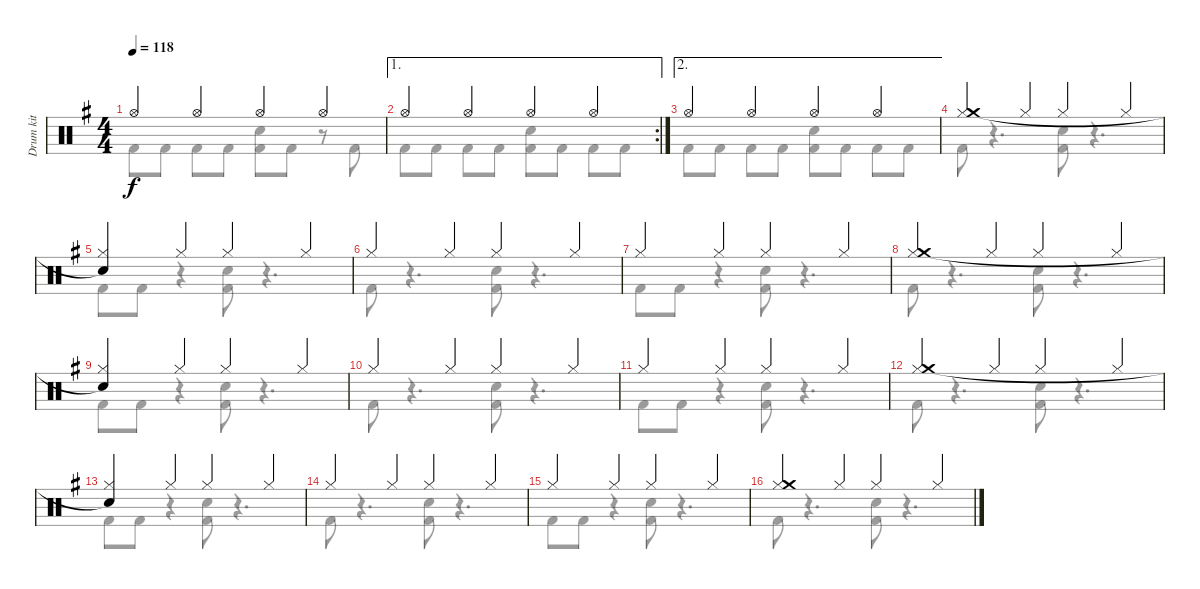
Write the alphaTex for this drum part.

\track ("Drum kit" "Drum kit") {instrument percussion}
\staff {score}
\articulation defaults
\voice
\ts (4 4)
\tempo 118
\clef neutral
\ks eminor "Hi-Hat (open)".4{dy f} "Hi-Hat (open)".4 "Hi-Hat (open)".4 "Hi-Hat (open)".4
|
\ae 1
\rc 2 "Hi-Hat (open)".4 "Hi-Hat (open)".4 "Hi-Hat (open)".4 "Hi-Hat (open)".4
|
\ae 2 "Hi-Hat (open)".4 "Hi-Hat (open)".4 "Hi-Hat (open)".4 "Hi-Hat (open)".4
|
("Hi-Hat (closed)" "Crash medium (hit)").4{volume 12} "Hi-Hat (closed)".4 "Hi-Hat (closed)".4 "Hi-Hat (closed)".4 |
("Hi-Hat (closed)" "Snare (hit)"{t}).4 "Hi-Hat (closed)".4 "Hi-Hat (closed)".4 "Hi-Hat (closed)".4 |
"Hi-Hat (closed)".4 "Hi-Hat (closed)".4 "Hi-Hat (closed)".4 "Hi-Hat (closed)".4 |
"Hi-Hat (closed)".4 "Hi-Hat (closed)".4 "Hi-Hat (closed)".4 "Hi-Hat (closed)".4 |
("Hi-Hat (closed)" "Crash medium (hit)").4 "Hi-Hat (closed)".4 "Hi-Hat (closed)".4 "Hi-Hat (closed)".4 |
("Hi-Hat (closed)" "Snare (hit)"{t}).4 "Hi-Hat (closed)".4 "Hi-Hat (closed)".4 "Hi-Hat (closed)".4 |
"Hi-Hat (closed)".4 "Hi-Hat (closed)".4 "Hi-Hat (closed)".4 "Hi-Hat (closed)".4 |
"Hi-Hat (closed)".4 "Hi-Hat (closed)".4 "Hi-Hat (closed)".4 "Hi-Hat (closed)".4 |
("Hi-Hat (closed)" "Crash medium (hit)").4 "Hi-Hat (closed)".4 "Hi-Hat (closed)".4 "Hi-Hat (closed)".4 |
("Hi-Hat (closed)" "Snare (hit)"{t}).4 "Hi-Hat (closed)".4 "Hi-Hat (closed)".4 "Hi-Hat (closed)".4 |
"Hi-Hat (closed)".4 "Hi-Hat (closed)".4 "Hi-Hat (closed)".4 "Hi-Hat (closed)".4 |
"Hi-Hat (closed)".4 "Hi-Hat (closed)".4 "Hi-Hat (closed)".4 "Hi-Hat (closed)".4 |
("Hi-Hat (closed)" "Crash medium (hit)").4 "Hi-Hat (closed)".4 "Hi-Hat (closed)".4 "Hi-Hat (closed)".4
\voice
\clef neutral
\ottava regular
\simile none
\ks eminor "Kick (hit) 2".8{dy f} "Kick (hit) 2".8 "Kick (hit) 2".8 "Kick (hit) 2".8
("Kick (hit) 2" "Electric Snare (hit)").8 "Kick (hit) 2".8 r.8 "Kick (hit) 2".8 |
"Kick (hit) 2".8 "Kick (hit) 2".8 "Kick (hit) 2".8 "Kick (hit) 2".8 ("Kick (hit) 2" "Electric Snare (hit)").8 "Kick (hit) 2".8 "Kick (hit) 2".8 "Kick (hit) 2".8 |
"Kick (hit) 2".8 "Kick (hit) 2".8 "Kick (hit) 2".8 "Kick (hit) 2".8 ("Kick (hit) 2" "Electric Snare (hit)").8 "Kick (hit) 2".8 "Kick (hit) 2".8 "Kick (hit) 2".8 |
"Kick (hit) 2".8 r.4{d} ("Kick (hit) 2" "Electric Snare (hit)").8 r.4{d} |
"Kick (hit) 2".8 "Kick (hit) 2".8 r.4 ("Kick (hit) 2" "Electric Snare (hit)").8 r.4{d} |
"Kick (hit) 2".8 r.4{d} ("Kick (hit) 2" "Electric Snare (hit)").8 r.4{d} |
"Kick (hit) 2".8 "Kick (hit) 2".8 r.4 ("Kick (hit) 2" "Electric Snare (hit)").8 r.4{d} |
"Kick (hit) 2".8 r.4{d} ("Kick (hit) 2" "Electric Snare (hit)").8 r.4{d} |
"Kick (hit) 2".8 "Kick (hit) 2".8 r.4 ("Kick (hit) 2" "Electric Snare (hit)").8 r.4{d} |
"Kick (hit) 2".8 r.4{d} ("Kick (hit) 2" "Electric Snare (hit)").8 r.4{d} |
"Kick (hit) 2".8 "Kick (hit) 2".8 r.4 ("Kick (hit) 2" "Electric Snare (hit)").8 r.4{d} |
"Kick (hit) 2".8 r.4{d} ("Kick (hit) 2" "Electric Snare (hit)").8 r.4{d} |
"Kick (hit) 2".8 "Kick (hit) 2".8 r.4 ("Kick (hit) 2" "Electric Snare (hit)").8 r.4{d} |
"Kick (hit) 2".8 r.4{d} ("Kick (hit) 2" "Electric Snare (hit)").8 r.4{d} |
"Kick (hit) 2".8 "Kick (hit) 2".8 r.4 ("Kick (hit) 2" "Electric Snare (hit)").8 r.4{d} |
"Kick (hit) 2".8 r.4{d} ("Kick (hit) 2" "Electric Snare (hit)").8 r.4{d}
